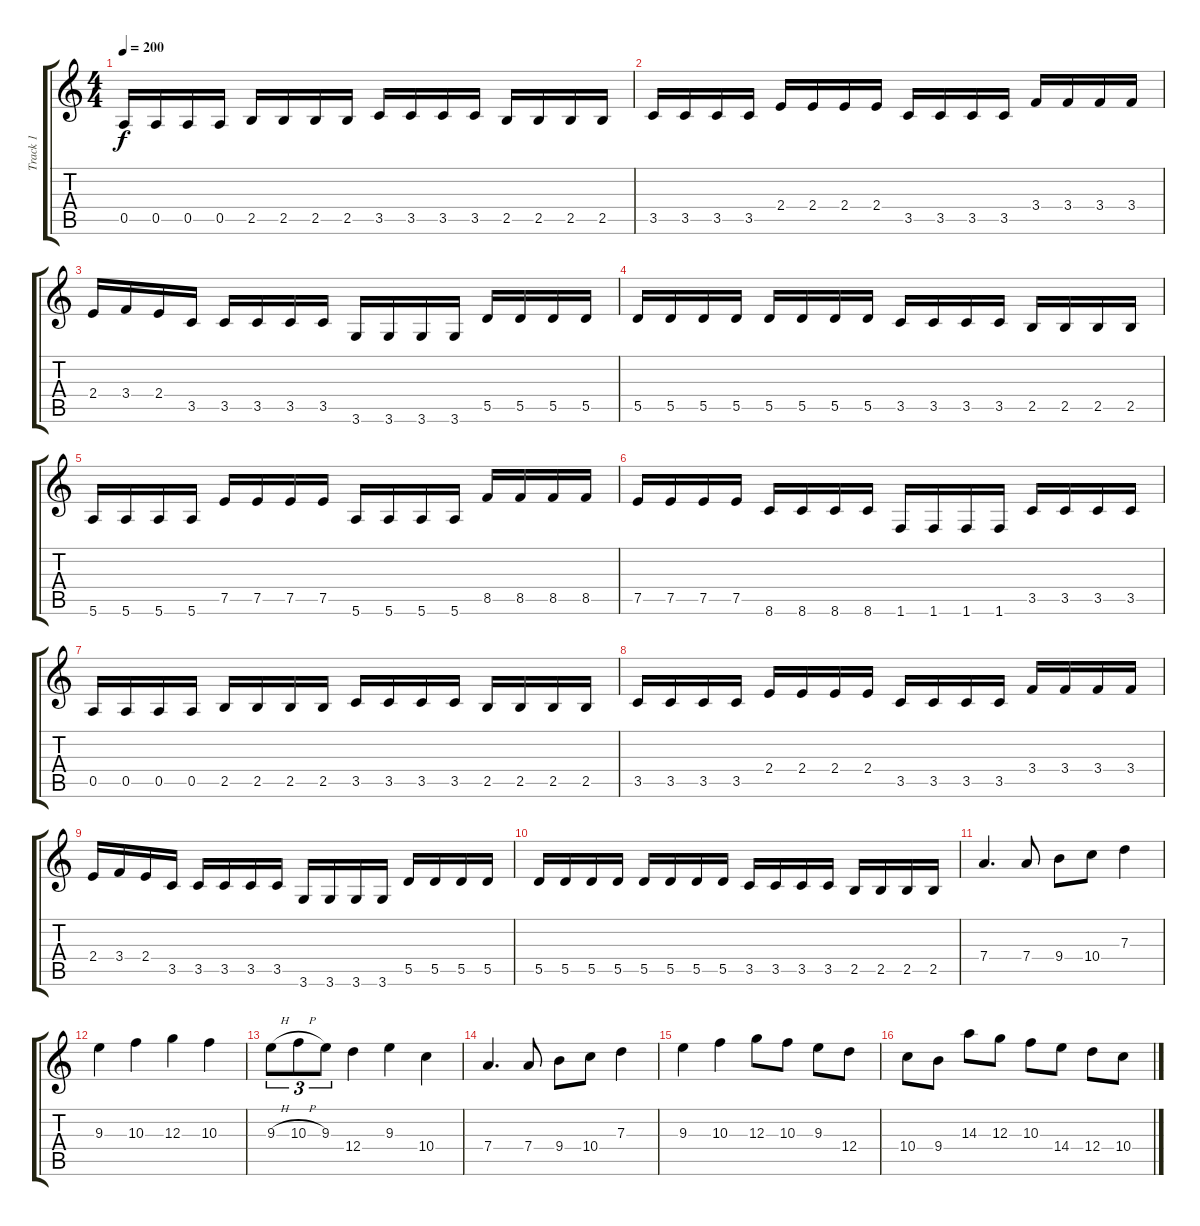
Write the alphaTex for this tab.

\track ("Track 1" "Track 1") {instrument distortionguitar}
\staff {score tabs}
\tuning (E4 B3 G3 D3 A2 E2) {hide}
\ts (4 4)
\tempo 200
\clef g2
\ks c
0.5.16{dy f} 0.5.16 0.5.16 0.5.16 2.5.16 2.5.16 2.5.16 2.5.16 3.5.16 3.5.16 3.5.16 3.5.16 2.5.16 2.5.16 2.5.16 2.5.16 |
3.5.16 3.5.16 3.5.16 3.5.16 2.4.16 2.4.16 2.4.16 2.4.16 3.5.16 3.5.16 3.5.16 3.5.16 3.4.16 3.4.16 3.4.16 3.4.16 |
2.4.16 3.4.16 2.4.16 3.5.16 3.5.16 3.5.16 3.5.16 3.5.16 3.6.16 3.6.16 3.6.16 3.6.16 5.5.16 5.5.16 5.5.16 5.5.16 |
5.5.16 5.5.16 5.5.16 5.5.16 5.5.16 5.5.16 5.5.16 5.5.16 3.5.16 3.5.16 3.5.16 3.5.16 2.5.16 2.5.16 2.5.16 2.5.16 |
5.6.16 5.6.16 5.6.16 5.6.16 7.5.16 7.5.16 7.5.16 7.5.16 5.6.16 5.6.16 5.6.16 5.6.16 8.5.16 8.5.16 8.5.16 8.5.16 |
7.5.16 7.5.16 7.5.16 7.5.16 8.6.16 8.6.16 8.6.16 8.6.16 1.6.16 1.6.16 1.6.16 1.6.16 3.5.16 3.5.16 3.5.16 3.5.16 |
0.5.16 0.5.16 0.5.16 0.5.16 2.5.16 2.5.16 2.5.16 2.5.16 3.5.16 3.5.16 3.5.16 3.5.16 2.5.16 2.5.16 2.5.16 2.5.16 |
3.5.16 3.5.16 3.5.16 3.5.16 2.4.16 2.4.16 2.4.16 2.4.16 3.5.16 3.5.16 3.5.16 3.5.16 3.4.16 3.4.16 3.4.16 3.4.16 |
2.4.16 3.4.16 2.4.16 3.5.16 3.5.16 3.5.16 3.5.16 3.5.16 3.6.16 3.6.16 3.6.16 3.6.16 5.5.16 5.5.16 5.5.16 5.5.16 |
5.5.16 5.5.16 5.5.16 5.5.16 5.5.16 5.5.16 5.5.16 5.5.16 3.5.16 3.5.16 3.5.16 3.5.16 2.5.16 2.5.16 2.5.16 2.5.16 |
7.4.4{d} 7.4.8 9.4.8 10.4.8 7.3.4 |
9.3.4 10.3.4 12.3.4 10.3.4 |
9.3{h}.8{tu (3 2)} 10.3{h}.8{tu (3 2)} 9.3.8{tu (3 2)} 12.4.4 9.3.4 10.4.4 |
7.4.4{d} 7.4.8 9.4.8 10.4.8 7.3.4 |
9.3.4 10.3.4 12.3.8 10.3.8 9.3.8 12.4.8 |
10.4.8 9.4.8 14.3.8 12.3.8 10.3.8 14.4.8 12.4.8 10.4.8
